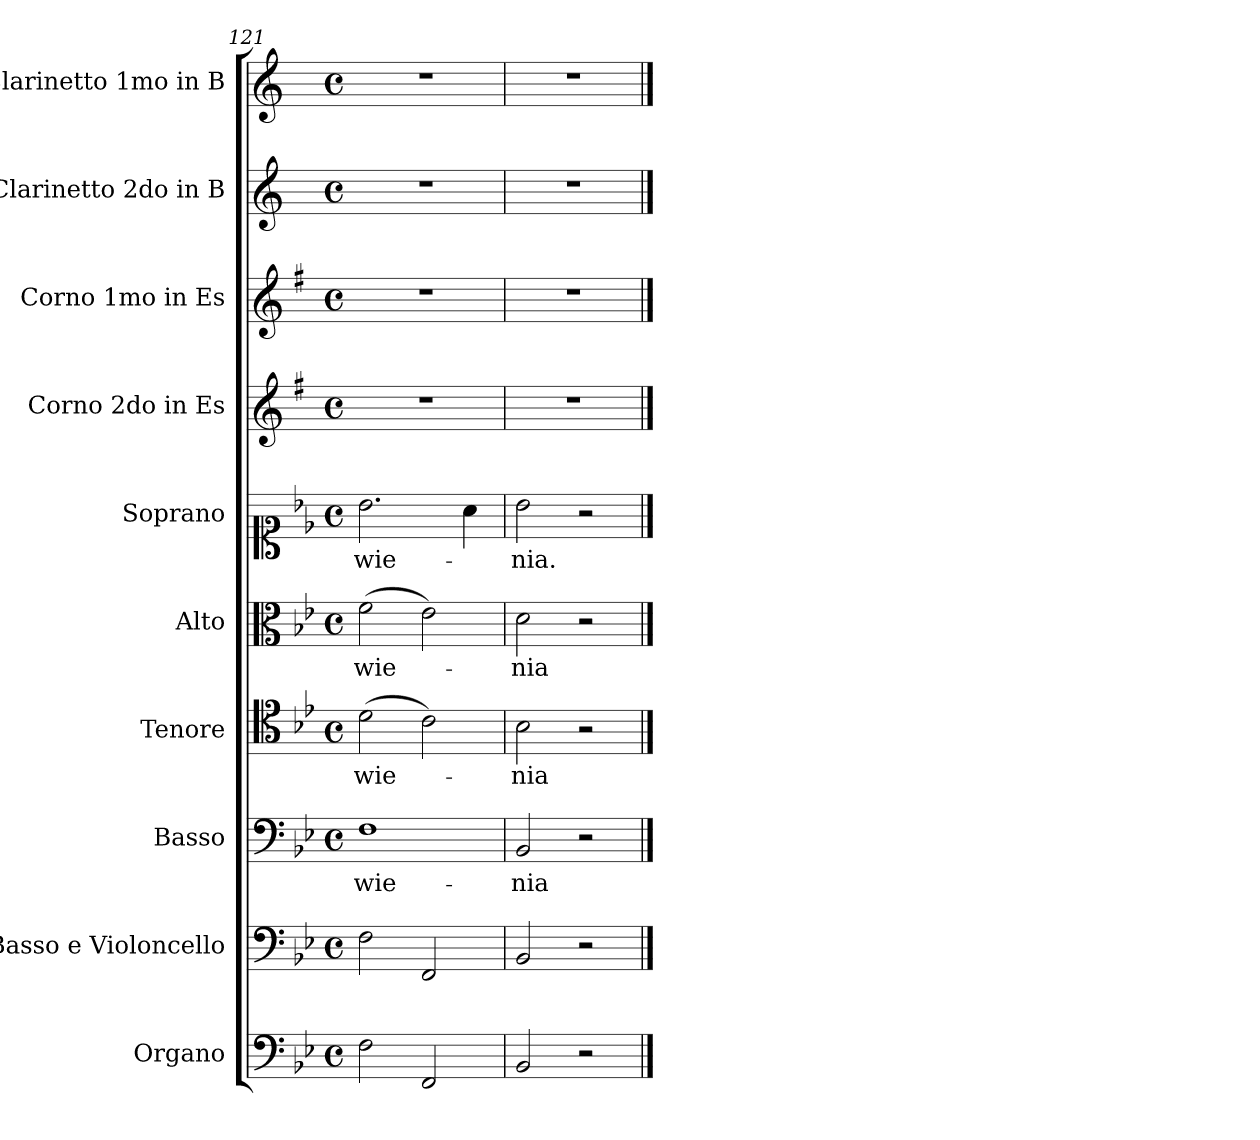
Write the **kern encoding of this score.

**kern	**kern	**kern	**text	**kern	**text	**kern	**text	**kern	**text	**kern	**kern	**kern	**kern
*part10	*part9	*part8	*part8	*part7	*part7	*part6	*part6	*part5	*part5	*part4	*part3	*part2	*part1
*staff10	*staff9	*staff8	*staff8	*staff7	*staff7	*staff6	*staff6	*staff5	*staff5	*staff4	*staff3	*staff2	*staff1
*I"Organo	*I"Basso e Violoncello	*I"Basso	*	*I"Tenore	*	*I"Alto	*	*I"Soprano	*	*I"Corno 2do in Es	*I"Corno 1mo in Es	*I"Clarinetto 2do in B	*I"Clarinetto 1mo in B
*I'Org.	*I'B. e V-c.	*I'B.	*	*I'T.	*	*I'A.	*	*I'S.	*	*I'C. 2 in Es	*I'C. 1 in Es	*I'Cl. 2 in B	*I'Cl.1 in B
*clefF4	*clefF4	*clefF4	*	*clefC4	*	*clefC3	*	*clefC1	*	*clefG2	*clefG2	*clefG2	*clefG2
*	*	*	*	*	*	*	*	*	*	*ITrd5c9	*ITrd5c9	*ITrd1c2	*ITrd1c2
*k[b-e-]	*k[b-e-]	*k[b-e-]	*	*k[b-e-]	*	*k[b-e-]	*	*k[b-e-]	*	*k[b-e-]	*k[b-e-]	*k[b-e-]	*k[b-e-]
*M4/4	*M4/4	*M4/4	*	*M4/4	*	*M4/4	*	*M4/4	*	*M4/4	*M4/4	*M4/4	*M4/4
*met(c)	*met(c)	*met(c)	*	*met(c)	*	*met(c)	*	*met(c)	*	*met(c)	*met(c)	*met(c)	*met(c)
=121	=121	=121	=121	=121	=121	=121	=121	=121	=121	=121	=121	=121	=121
2F\	2F\	1F	-wie-	(>2d\	-wie-	(>2f\	-wie-	2.b-\	-wie-	1r	1r	1r	1r
2FF/	2FF/	.	.	2c\)	.	2e-\)	.	.	.	.	.	.	.
.	.	.	.	.	.	.	.	4a\	.	.	.	.	.
=122	=122	=122	=122	=122	=122	=122	=122	=122	=122	=122	=122	=122	=122
2BB-/	2BB-/	2BB-/	-nia	2B-\	-nia	2d\	-nia	2b-\	-nia.	1r	1r	1r	1r
2r	2r	2r	.	2r	.	2r	.	2r	.	.	.	.	.
==	==	==	==	==	==	==	==	==	==	==	==	==	==
*-	*-	*-	*-	*-	*-	*-	*-	*-	*-	*-	*-	*-	*-
